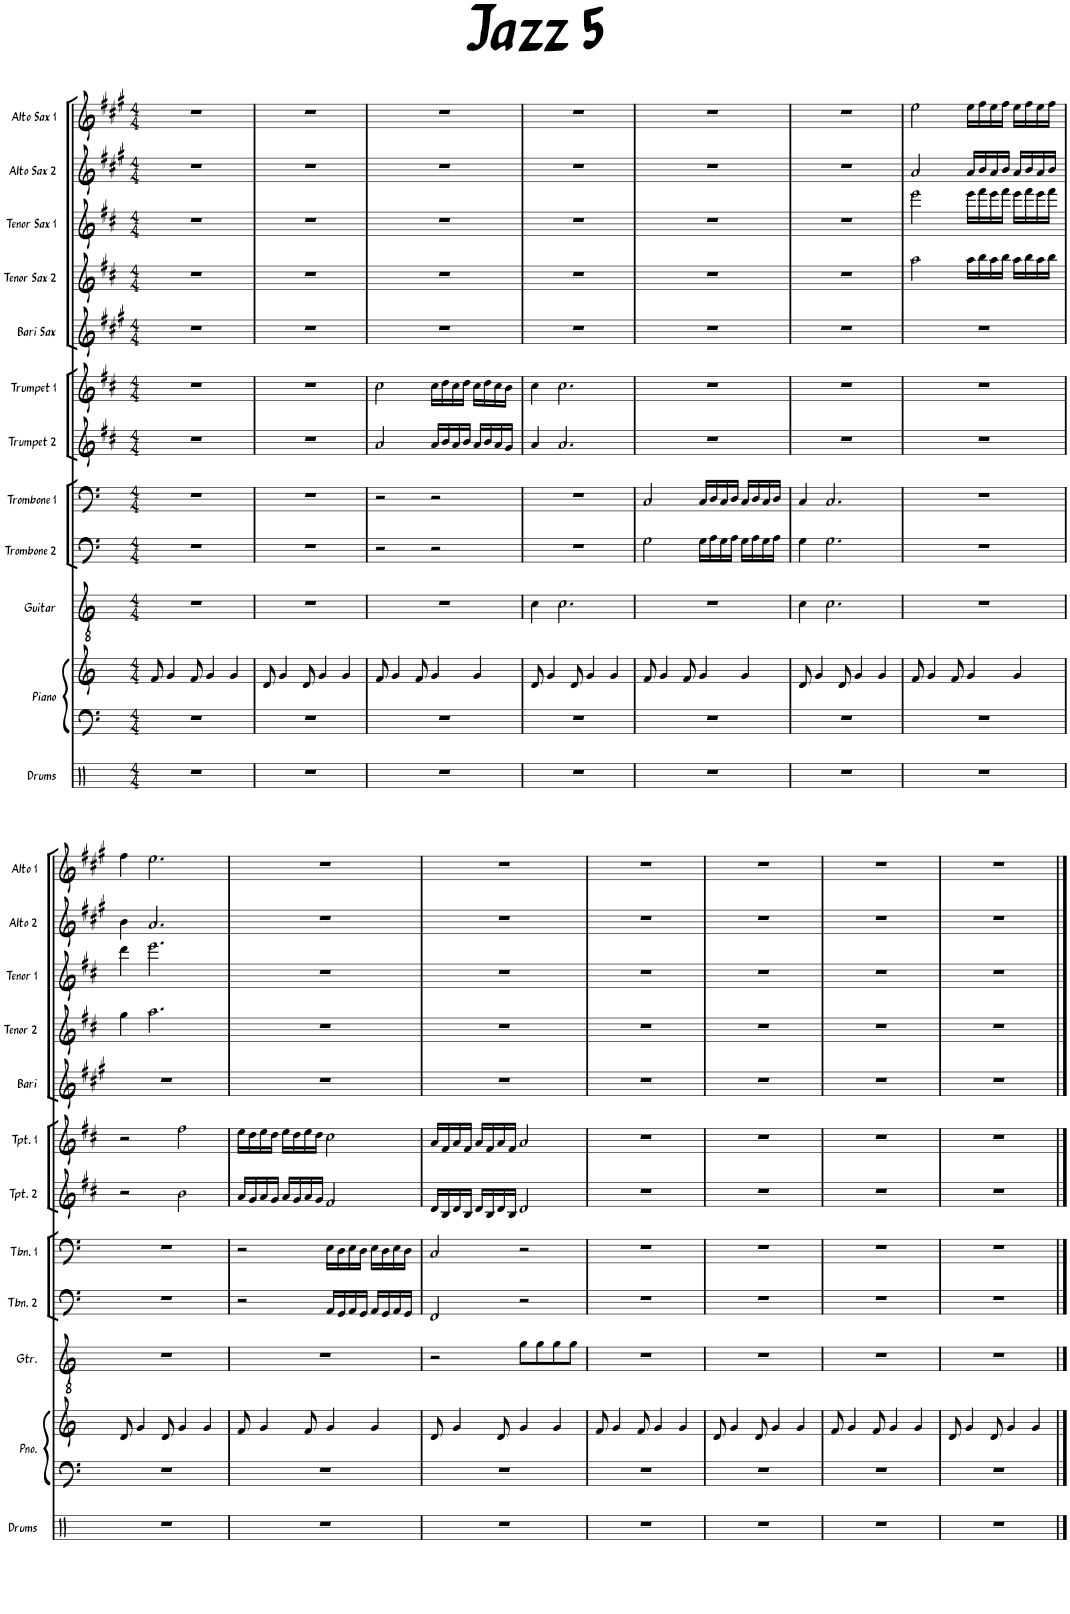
**kern	**kern	**kern	**kern	**kern	**kern	**kern	**kern	**kern	**kern	**kern	**kern	**kern
*part12	*part11	*part11	*part10	*part9	*part8	*part7	*part6	*part5	*part4	*part3	*part2	*part1
*staff13	*staff12	*staff11	*staff10	*staff9	*staff8	*staff7	*staff6	*staff5	*staff4	*staff3	*staff2	*staff1
*I"Drums	*I"Piano	*	*I"Guitar	*I"Trombone 2	*I"Trombone 1	*I"Trumpet 2	*I"Trumpet 1	*I"Bari Sax	*I"Tenor Sax 2	*I"Tenor Sax 1	*I"Alto Sax 2	*I"Alto Sax 1
*I'Drums	*I'Pno.	*	*I'Gtr.	*I'Tbn. 2	*I'Tbn. 1	*I'Tpt. 2	*I'Tpt. 1	*I'Bari	*I'Tenor 2	*I'Tenor 1	*I'Alto 2	*I'Alto 1
*clefX	*clefF4	*clefG2	*clefGv2	*clefF4	*clefF4	*clefG2	*clefG2	*clefG2	*clefG2	*clefG2	*clefG2	*clefG2
*	*	*	*	*	*	*Trd1c2	*Trd1c2	*Trd12c21	*Trd8c14	*Trd8c14	*Trd5c9	*Trd5c9
*k[]	*k[]	*k[]	*k[]	*k[]	*k[]	*k[f#c#]	*k[f#c#]	*k[f#c#g#]	*k[f#c#]	*k[f#c#]	*k[f#c#g#]	*k[f#c#g#]
*M4/4	*M4/4	*M4/4	*M4/4	*M4/4	*M4/4	*M4/4	*M4/4	*M4/4	*M4/4	*M4/4	*M4/4	*M4/4
=1	=1	=1	=1	=1	=1	=1	=1	=1	=1	=1	=1	=1
1r	1r	8f/	1r	1r	1r	1r	1r	1r	1r	1r	1r	1r
.	.	4g/	.	.	.	.	.	.	.	.	.	.
.	.	8f/	.	.	.	.	.	.	.	.	.	.
.	.	4g/	.	.	.	.	.	.	.	.	.	.
.	.	4g/	.	.	.	.	.	.	.	.	.	.
=2	=2	=2	=2	=2	=2	=2	=2	=2	=2	=2	=2	=2
1r	1r	8d/	1r	1r	1r	1r	1r	1r	1r	1r	1r	1r
.	.	4g/	.	.	.	.	.	.	.	.	.	.
.	.	8d/	.	.	.	.	.	.	.	.	.	.
.	.	4g/	.	.	.	.	.	.	.	.	.	.
.	.	4g/	.	.	.	.	.	.	.	.	.	.
=3	=3	=3	=3	=3	=3	=3	=3	=3	=3	=3	=3	=3
1r	1r	8f/	1r	2r	2r	2a/	2cc#\	1r	1r	1r	1r	1r
.	.	4g/	.	.	.	.	.	.	.	.	.	.
.	.	8f/	.	.	.	.	.	.	.	.	.	.
.	.	4g/	.	2r	2r	16a/LL	16cc#\LL	.	.	.	.	.
.	.	.	.	.	.	16b/	16dd\	.	.	.	.	.
.	.	.	.	.	.	16a/	16cc#\	.	.	.	.	.
.	.	.	.	.	.	16b/JJ	16dd\JJ	.	.	.	.	.
.	.	4g/	.	.	.	16a/LL	16cc#\LL	.	.	.	.	.
.	.	.	.	.	.	16b/	16dd\	.	.	.	.	.
.	.	.	.	.	.	16a/	16cc#\	.	.	.	.	.
.	.	.	.	.	.	16g/JJ	16b\JJ	.	.	.	.	.
=4	=4	=4	=4	=4	=4	=4	=4	=4	=4	=4	=4	=4
1r	1r	8d/	4c\	1r	1r	4a/	4cc#\	1r	1r	1r	1r	1r
.	.	4g/	.	.	.	.	.	.	.	.	.	.
.	.	.	2.c\	.	.	2.a/	2.cc#\	.	.	.	.	.
.	.	8d/	.	.	.	.	.	.	.	.	.	.
.	.	4g/	.	.	.	.	.	.	.	.	.	.
.	.	4g/	.	.	.	.	.	.	.	.	.	.
=5	=5	=5	=5	=5	=5	=5	=5	=5	=5	=5	=5	=5
1r	1r	8f/	1r	2G\	2C/	1r	1r	1r	1r	1r	1r	1r
.	.	4g/	.	.	.	.	.	.	.	.	.	.
.	.	8f/	.	.	.	.	.	.	.	.	.	.
.	.	4g/	.	16G\LL	16C/LL	.	.	.	.	.	.	.
.	.	.	.	16A\	16D/	.	.	.	.	.	.	.
.	.	.	.	16G\	16C/	.	.	.	.	.	.	.
.	.	.	.	16A\JJ	16D/JJ	.	.	.	.	.	.	.
.	.	4g/	.	16G\LL	16C/LL	.	.	.	.	.	.	.
.	.	.	.	16A\	16D/	.	.	.	.	.	.	.
.	.	.	.	16G\	16C/	.	.	.	.	.	.	.
.	.	.	.	16A\JJ	16D/JJ	.	.	.	.	.	.	.
=6	=6	=6	=6	=6	=6	=6	=6	=6	=6	=6	=6	=6
1r	1r	8d/	4c\	4G\	4C/	1r	1r	1r	1r	1r	1r	1r
.	.	4g/	.	.	.	.	.	.	.	.	.	.
.	.	.	2.c\	2.G\	2.C/	.	.	.	.	.	.	.
.	.	8d/	.	.	.	.	.	.	.	.	.	.
.	.	4g/	.	.	.	.	.	.	.	.	.	.
.	.	4g/	.	.	.	.	.	.	.	.	.	.
=7	=7	=7	=7	=7	=7	=7	=7	=7	=7	=7	=7	=7
1r	1r	8f/	1r	1r	1r	1r	1r	1r	2aa\	2eee\	2a/	2ee\
.	.	4g/	.	.	.	.	.	.	.	.	.	.
.	.	8f/	.	.	.	.	.	.	.	.	.	.
.	.	4g/	.	.	.	.	.	.	16aa\LL	16eee\LL	16a/LL	16ee\LL
.	.	.	.	.	.	.	.	.	16bb\	16fff#\	16b/	16ff#\
.	.	.	.	.	.	.	.	.	16aa\	16eee\	16a/	16ee\
.	.	.	.	.	.	.	.	.	16bb\JJ	16fff#\JJ	16b/JJ	16ff#\JJ
.	.	4g/	.	.	.	.	.	.	16aa\LL	16eee\LL	16a/LL	16ee\LL
.	.	.	.	.	.	.	.	.	16bb\	16fff#\	16b/	16ff#\
.	.	.	.	.	.	.	.	.	16aa\	16eee\	16a/	16ee\
.	.	.	.	.	.	.	.	.	16bb\JJ	16fff#\JJ	16b/JJ	16ff#\JJ
!!LO:LB:g=z
=8	=8	=8	=8	=8	=8	=8	=8	=8	=8	=8	=8	=8
1r	1r	8d/	1r	1r	1r	2r	2r	1r	4gg\	4ddd\	4b\	4ff#\
.	.	4g/	.	.	.	.	.	.	.	.	.	.
.	.	.	.	.	.	.	.	.	2.aa\	2.eee\	2.a/	2.ee\
.	.	8d/	.	.	.	.	.	.	.	.	.	.
.	.	4g/	.	.	.	2b\	2ff#\	.	.	.	.	.
.	.	4g/	.	.	.	.	.	.	.	.	.	.
=9	=9	=9	=9	=9	=9	=9	=9	=9	=9	=9	=9	=9
1r	1r	8f/	1r	2r	2r	16a/LL	16ee\LL	1r	1r	1r	1r	1r
.	.	.	.	.	.	16g/	16dd\	.	.	.	.	.
.	.	4g/	.	.	.	16a/	16ee\	.	.	.	.	.
.	.	.	.	.	.	16g/JJ	16dd\JJ	.	.	.	.	.
.	.	.	.	.	.	16a/LL	16ee\LL	.	.	.	.	.
.	.	.	.	.	.	16g/	16dd\	.	.	.	.	.
.	.	8f/	.	.	.	16a/	16ee\	.	.	.	.	.
.	.	.	.	.	.	16g/JJ	16dd\JJ	.	.	.	.	.
.	.	4g/	.	16AA/LL	16E\LL	2f#/	2cc#\	.	.	.	.	.
.	.	.	.	16GG/	16D\	.	.	.	.	.	.	.
.	.	.	.	16AA/	16E\	.	.	.	.	.	.	.
.	.	.	.	16GG/JJ	16D\JJ	.	.	.	.	.	.	.
.	.	4g/	.	16AA/LL	16E\LL	.	.	.	.	.	.	.
.	.	.	.	16GG/	16D\	.	.	.	.	.	.	.
.	.	.	.	16AA/	16E\	.	.	.	.	.	.	.
.	.	.	.	16GG/JJ	16D\JJ	.	.	.	.	.	.	.
=10	=10	=10	=10	=10	=10	=10	=10	=10	=10	=10	=10	=10
1r	1r	8d/	2r	2FF/	2C/	16d/LL	16a/LL	1r	1r	1r	1r	1r
.	.	.	.	.	.	16B/	16f#/	.	.	.	.	.
.	.	4g/	.	.	.	16d/	16a/	.	.	.	.	.
.	.	.	.	.	.	16B/JJ	16f#/JJ	.	.	.	.	.
.	.	.	.	.	.	16d/LL	16a/LL	.	.	.	.	.
.	.	.	.	.	.	16B/	16f#/	.	.	.	.	.
.	.	8d/	.	.	.	16d/	16a/	.	.	.	.	.
.	.	.	.	.	.	16B/JJ	16f#/JJ	.	.	.	.	.
.	.	4g/	8g\L	2r	2r	2d/	2a/	.	.	.	.	.
.	.	.	8g\	.	.	.	.	.	.	.	.	.
.	.	4g/	8g\	.	.	.	.	.	.	.	.	.
.	.	.	8g\J	.	.	.	.	.	.	.	.	.
=11	=11	=11	=11	=11	=11	=11	=11	=11	=11	=11	=11	=11
1r	1r	8f/	1r	1r	1r	1r	1r	1r	1r	1r	1r	1r
.	.	4g/	.	.	.	.	.	.	.	.	.	.
.	.	8f/	.	.	.	.	.	.	.	.	.	.
.	.	4g/	.	.	.	.	.	.	.	.	.	.
.	.	4g/	.	.	.	.	.	.	.	.	.	.
=12	=12	=12	=12	=12	=12	=12	=12	=12	=12	=12	=12	=12
1r	1r	8d/	1r	1r	1r	1r	1r	1r	1r	1r	1r	1r
.	.	4g/	.	.	.	.	.	.	.	.	.	.
.	.	8d/	.	.	.	.	.	.	.	.	.	.
.	.	4g/	.	.	.	.	.	.	.	.	.	.
.	.	4g/	.	.	.	.	.	.	.	.	.	.
=13	=13	=13	=13	=13	=13	=13	=13	=13	=13	=13	=13	=13
1r	1r	8f/	1r	1r	1r	1r	1r	1r	1r	1r	1r	1r
.	.	4g/	.	.	.	.	.	.	.	.	.	.
.	.	8f/	.	.	.	.	.	.	.	.	.	.
.	.	4g/	.	.	.	.	.	.	.	.	.	.
.	.	4g/	.	.	.	.	.	.	.	.	.	.
=14	=14	=14	=14	=14	=14	=14	=14	=14	=14	=14	=14	=14
1r	1r	8d/	1r	1r	1r	1r	1r	1r	1r	1r	1r	1r
.	.	4g/	.	.	.	.	.	.	.	.	.	.
.	.	8d/	.	.	.	.	.	.	.	.	.	.
.	.	4g/	.	.	.	.	.	.	.	.	.	.
.	.	4g/	.	.	.	.	.	.	.	.	.	.
==	==	==	==	==	==	==	==	==	==	==	==	==
*-	*-	*-	*-	*-	*-	*-	*-	*-	*-	*-	*-	*-
